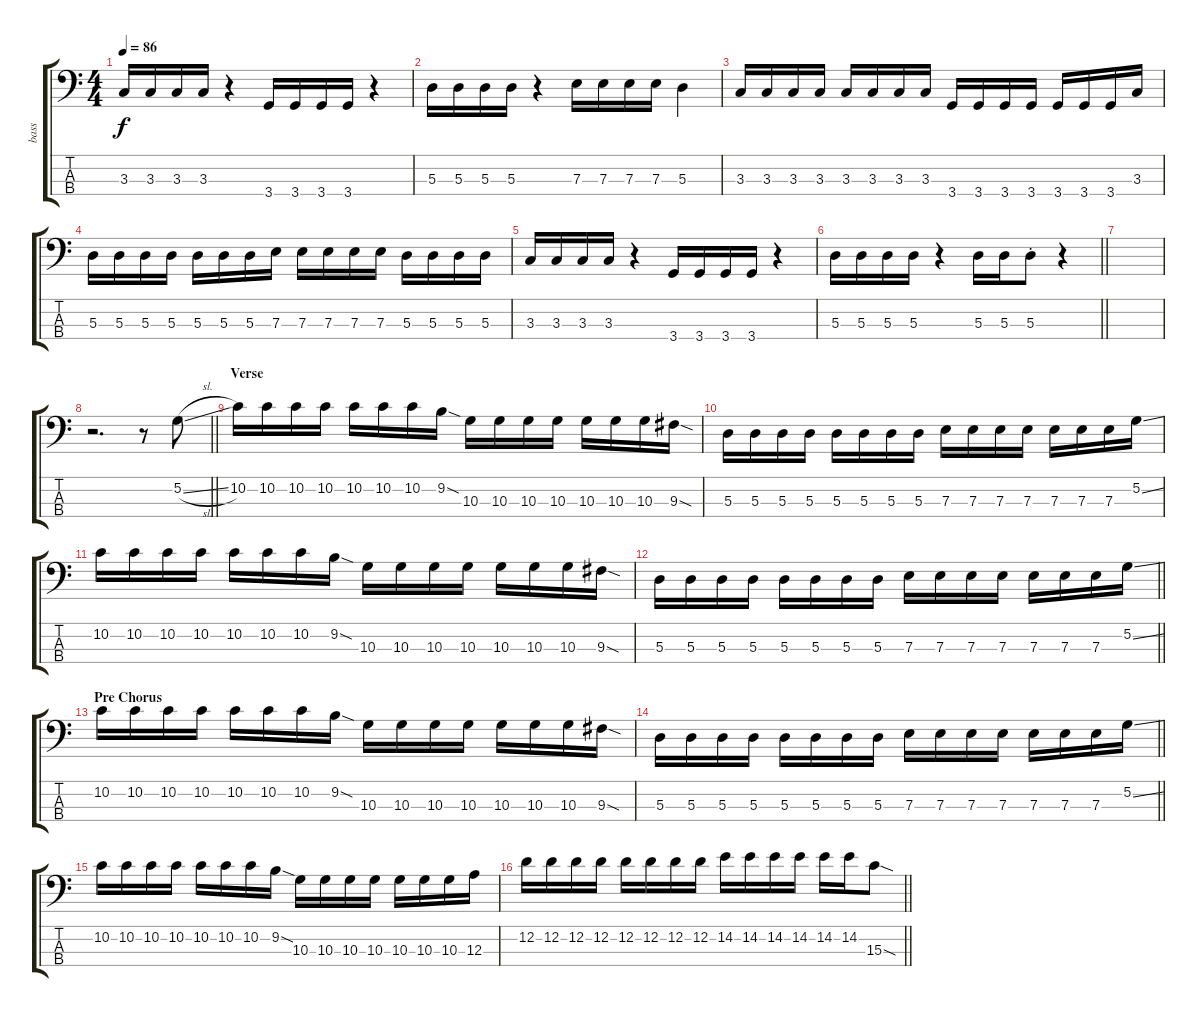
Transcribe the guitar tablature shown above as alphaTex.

\track ("bass" "bass") {instrument electricbassfinger}
\staff {score tabs}
\tuning (G2 D2 A1 E1) {hide}
\ts (4 4)
\tempo 86
\clef f4
\ks c
3.3.16{dy f} 3.3.16 3.3.16 3.3.16 r.4 3.4.16 3.4.16 3.4.16 3.4.16 r.4 |
5.3.16 5.3.16 5.3.16 5.3.16 r.4 7.3.16 7.3.16 7.3.16 7.3.16 5.3.4 |
3.3.16 3.3.16 3.3.16 3.3.16 3.3.16 3.3.16 3.3.16 3.3.16 3.4.16 3.4.16 3.4.16 3.4.16 3.4.16 3.4.16 3.4.16 3.3.16 |
5.3.16 5.3.16 5.3.16 5.3.16 5.3.16 5.3.16 5.3.16 7.3.16 7.3.16 7.3.16 7.3.16 7.3.16 5.3.16 5.3.16 5.3.16 5.3.16 |
3.3.16 3.3.16 3.3.16 3.3.16 r.4 3.4.16 3.4.16 3.4.16 3.4.16 r.4 |
\barLineRight lightlight
5.3.16 5.3.16 5.3.16 5.3.16 r.4 5.3.16 5.3.16 5.3{st}.8 r.4 |
|
\barLineRight lightlight
r.2{d} r.8 5.2{sl}.8 |
\section ("" "Verse")
10.2.16 10.2.16 10.2.16 10.2.16 10.2.16 10.2.16 10.2.16 9.2{sod}.16 10.3.16 10.3.16 10.3.16 10.3.16 10.3.16 10.3.16 10.3.16 9.3{sod}.16 |
5.3.16 5.3.16 5.3.16 5.3.16 5.3.16 5.3.16 5.3.16 5.3.16 7.3.16 7.3.16 7.3.16 7.3.16 7.3.16 7.3.16 7.3.16 5.2{ss}.16 |
10.2.16 10.2.16 10.2.16 10.2.16 10.2.16 10.2.16 10.2.16 9.2{sod}.16 10.3.16 10.3.16 10.3.16 10.3.16 10.3.16 10.3.16 10.3.16 9.3{sod}.16 |
\barLineRight lightlight
5.3.16 5.3.16 5.3.16 5.3.16 5.3.16 5.3.16 5.3.16 5.3.16 7.3.16 7.3.16 7.3.16 7.3.16 7.3.16 7.3.16 7.3.16 5.2{ss}.16 |
\section ("" "Pre Chorus")
10.2.16 10.2.16 10.2.16 10.2.16 10.2.16 10.2.16 10.2.16 9.2{sod}.16 10.3.16 10.3.16 10.3.16 10.3.16 10.3.16 10.3.16 10.3.16 9.3{sod}.16 |
\barLineRight lightlight
5.3.16 5.3.16 5.3.16 5.3.16 5.3.16 5.3.16 5.3.16 5.3.16 7.3.16 7.3.16 7.3.16 7.3.16 7.3.16 7.3.16 7.3.16 5.2{ss}.16 |
10.2.16 10.2.16 10.2.16 10.2.16 10.2.16 10.2.16 10.2.16 9.2{sod}.16 10.3.16 10.3.16 10.3.16 10.3.16 10.3.16 10.3.16 10.3.16 12.3.16 |
\barLineRight lightlight
12.2.16 12.2.16 12.2.16 12.2.16 12.2.16 12.2.16 12.2.16 12.2.16 14.2.16 14.2.16 14.2.16 14.2.16 14.2.16 14.2.16 15.3{sod}.8
